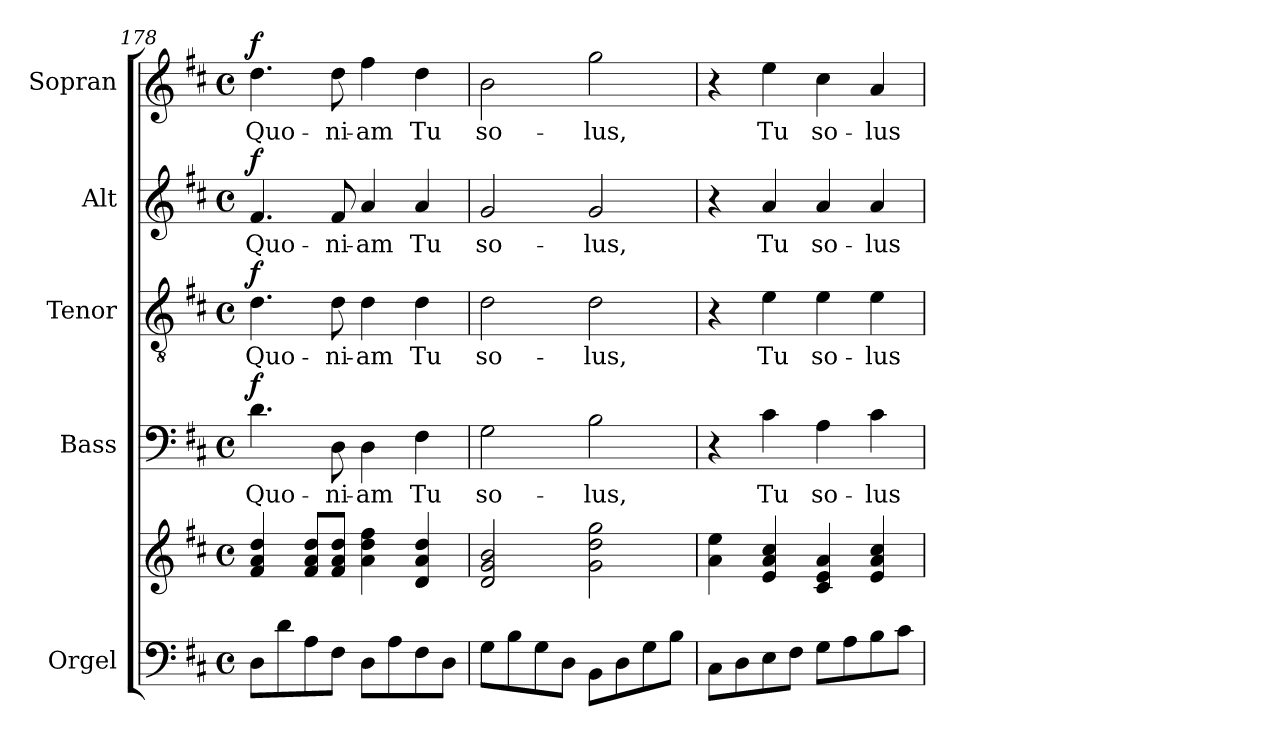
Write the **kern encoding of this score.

**kern	**kern	**kern	**text	**dynam	**kern	**text	**dynam	**kern	**text	**dynam	**kern	**text	**dynam
*part5	*part5	*part4	*part4	*part4	*part3	*part3	*part3	*part2	*part2	*part2	*part1	*part1	*part1
*staff6	*staff5	*staff4	*staff4	*staff4	*staff3	*staff3	*staff3	*staff2	*staff2	*staff2	*staff1	*staff1	*staff1
*I"Orgel	*	*I"Bass	*	*	*I"Tenor	*	*	*I"Alt	*	*	*I"Sopran	*	*
*I'Org.	*	*I'B.	*	*	*I'T.	*	*	*I'A.	*	*	*I'S.	*	*
!!LO:LB:g=z
*clefF4	*clefG2	*clefF4	*	*	*clefGv2	*	*	*clefG2	*	*	*clefG2	*	*
*k[f#c#]	*k[f#c#]	*k[f#c#]	*	*	*k[f#c#]	*	*	*k[f#c#]	*	*	*k[f#c#]	*	*
*D:	*D:	*D:	*	*	*D:	*	*	*D:	*	*	*D:	*	*
*M4/4	*M4/4	*M4/4	*	*	*M4/4	*	*	*M4/4	*	*	*M4/4	*	*
*met(c)	*met(c)	*met(c)	*	*	*met(c)	*	*	*met(c)	*	*	*met(c)	*	*
=178	=178	=178	=178	=178	=178	=178	=178	=178	=178	=178	=178	=178	=178
!	!	!	!LO:LY:b	!LO:DY:a	!	!LO:LY:b	!LO:DY:a	!	!LO:LY:b	!LO:DY:a	!	!LO:LY:b	!LO:DY:a
8D\L	4f#/ 4a/ 4dd/	4.d\	Quo-	f	4.d\	Quo-	f	4.f#/	Quo-	f	4.dd\	Quo-	f
8d\	.	.	.	.	.	.	.	.	.	.	.	.	.
8A\	8f#/ 8a/ 8dd/L	.	.	.	.	.	.	.	.	.	.	.	.
!	!	!	!LO:LY:b	!	!	!LO:LY:b	!	!	!LO:LY:b	!	!	!LO:LY:b	!
8F#\J	8f#/ 8a/ 8dd/J	8D\	-ni-	.	8d\	-ni-	.	8f#/	-ni-	.	8dd\	-ni-	.
!	!	!	!LO:LY:b	!	!	!LO:LY:b	!	!	!LO:LY:b	!	!	!LO:LY:b	!
8D\L	4a\ 4dd\ 4ff#\	4D\	-am	.	4d\	-am	.	4a/	-am	.	4ff#\	-am	.
8A\	.	.	.	.	.	.	.	.	.	.	.	.	.
!	!	!	!LO:LY:b	!	!	!LO:LY:b	!	!	!LO:LY:b	!	!	!LO:LY:b	!
8F#\	4d/ 4a/ 4dd/	4F#\	Tu	.	4d\	Tu	.	4a/	Tu	.	4dd\	Tu	.
8D\J	.	.	.	.	.	.	.	.	.	.	.	.	.
=179	=179	=179	=179	=179	=179	=179	=179	=179	=179	=179	=179	=179	=179
!	!	!	!LO:LY:b	!	!	!LO:LY:b	!	!	!LO:LY:b	!	!	!LO:LY:b	!
8G\L	2d/ 2g/ 2b/	2G\	so-	.	2d\	so-	.	2g/	so-	.	2b\	so-	.
8B\	.	.	.	.	.	.	.	.	.	.	.	.	.
8G\	.	.	.	.	.	.	.	.	.	.	.	.	.
8D\J	.	.	.	.	.	.	.	.	.	.	.	.	.
!	!	!	!LO:LY:b	!	!	!LO:LY:b	!	!	!LO:LY:b	!	!	!LO:LY:b	!
8BB\L	2g\ 2dd\ 2gg\	2B\	-lus,	.	2d\	-lus,	.	2g/	-lus,	.	2gg\	-lus,	.
8D\	.	.	.	.	.	.	.	.	.	.	.	.	.
8G\	.	.	.	.	.	.	.	.	.	.	.	.	.
8B\J	.	.	.	.	.	.	.	.	.	.	.	.	.
=180	=180	=180	=180	=180	=180	=180	=180	=180	=180	=180	=180	=180	=180
8C#\L	4a\ 4ee\	4r	.	.	4r	.	.	4r	.	.	4r	.	.
8D\	.	.	.	.	.	.	.	.	.	.	.	.	.
!	!	!	!LO:LY:b	!	!	!LO:LY:b	!	!	!LO:LY:b	!	!	!LO:LY:b	!
8E\	4e/ 4a/ 4cc#/	4c#\	Tu	.	4e\	Tu	.	4a/	Tu	.	4ee\	Tu	.
8F#\J	.	.	.	.	.	.	.	.	.	.	.	.	.
!	!	!	!LO:LY:b	!	!	!LO:LY:b	!	!	!LO:LY:b	!	!	!LO:LY:b	!
8G\L	4c#/ 4e/ 4a/	4A\	so-	.	4e\	so-	.	4a/	so-	.	4cc#\	so-	.
8A\	.	.	.	.	.	.	.	.	.	.	.	.	.
!	!	!	!LO:LY:b	!	!	!LO:LY:b	!	!	!LO:LY:b	!	!	!LO:LY:b	!
8B\	4e/ 4a/ 4cc#/	4c#\	-lus	.	4e\	-lus	.	4a/	-lus	.	4a/	-lus	.
8c#\J	.	.	.	.	.	.	.	.	.	.	.	.	.
=	=	=	=	=	=	=	=	=	=	=	=	=	=
*-	*-	*-	*-	*-	*-	*-	*-	*-	*-	*-	*-	*-	*-
